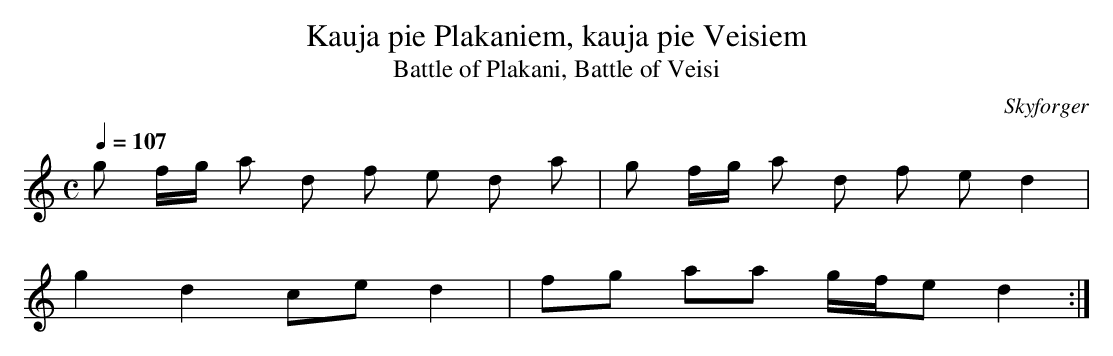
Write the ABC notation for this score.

X:1
T:Kauja pie Plakaniem, kauja pie Veisiem
T:Battle of Plakani, Battle of Veisi
C:Skyforger
M:C
L:1/8
Q:1/4=107
K:C
g f/g/ a d f e d a | g f/g/ a d f e d2 |
g2 d2 ce d2 | fg aa g/f/e d2 :|
